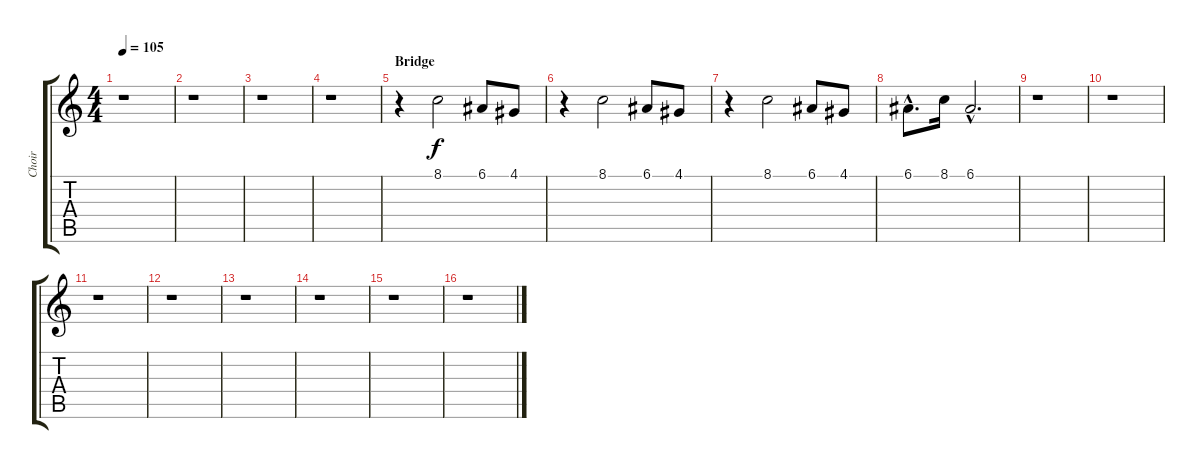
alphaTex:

\track ("Choir" "Choir") {instrument choiraahs}
\staff {score tabs}
\tuning (E4 B3 G3 D3 A2 E2) {hide}
\ts (4 4)
\tempo 105
\clef g2
\ks c
r.1{dy f} |
r.1 |
r.1 |
r.1 |
\section ("" "Bridge")
r.4 8.1.2 6.1.8 4.1.8 |
r.4 8.1.2 6.1.8 4.1.8 |
r.4 8.1.2 6.1.8 4.1.8 |
6.1{hac}.8{d} 8.1.16 6.1{hac}.2{d} |
r.1 |
r.1 |
r.1 |
r.1 |
r.1 |
r.1 |
r.1 |
r.1
